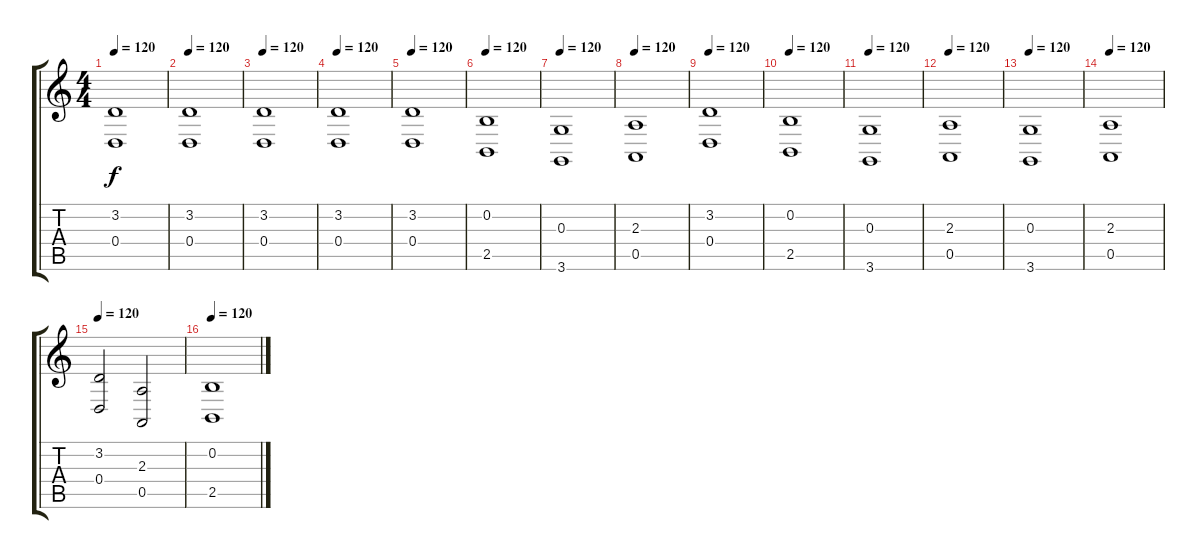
\track "" {instrument stringensemble1}
\staff {score tabs}
\tuning (E4 B3 G3 D3 A2 E2) {hide}
\ts (4 4)
\tempo 120
\clef g2
\ks c
(3.2 0.4).1{dy f} |
\tempo 120
(3.2 0.4).1 |
\tempo 120
(3.2 0.4).1 |
\tempo 120
(3.2 0.4).1 |
\tempo 120
(3.2 0.4).1 |
\tempo 120
(0.2 2.5).1 |
\tempo 120
(0.3 3.6).1 |
\tempo 120
(2.3 0.5).1 |
\tempo 120
(3.2 0.4).1 |
\tempo 120
(0.2 2.5).1 |
\tempo 120
(0.3 3.6).1 |
\tempo 120
(2.3 0.5).1 |
\tempo 120
(0.3 3.6).1 |
\tempo 120
(2.3 0.5).1 |
\tempo 120
(3.2 0.4).2 (2.3 0.5).2 |
\tempo 120
(0.2 2.5).1
